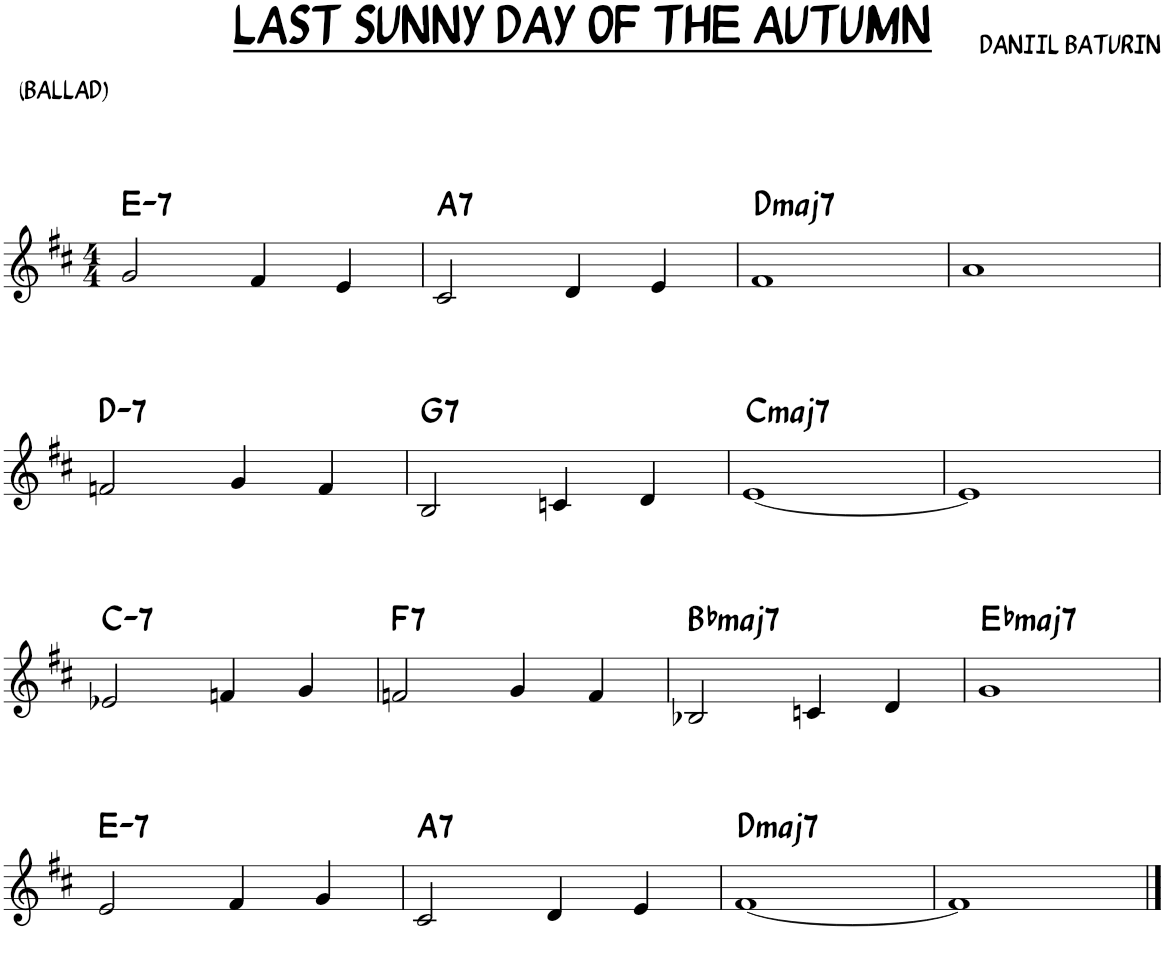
**kern	**harte
*part1	*part1
*staff1	*
*I"Piano	*
*I'Pno.	*
*clefG2	*
*k[f#c#]	*
*M4/4	*
=1	=1
!LO:TX:a:t=(BALLAD)	!LO:H:kt=7
2g/	E:min7
4f#/	.
4e/	.
=2	=2
!	!LO:H:kt=7
2c#/	A:7
4d/	.
4e/	.
=3	=3
!	!LO:H:kt=maj7
1f#	D:maj7
=4	=4
1a	.
!!LO:LB:g=z
=5	=5
!	!LO:H:kt=7
2fn/	D:min7
4g/	.
4f/	.
=6	=6
!	!LO:H:kt=7
2B/	G:7
4cn/	.
4d/	.
=7	=7
!	!LO:H:kt=maj7
[1e	C:maj7
=8	=8
1e]	.
!!LO:LB:g=z
=9	=9
!	!LO:H:kt=7
2e-X/	C:min7
4fn/	.
4g/	.
=10	=10
!	!LO:H:kt=7
2fn/	F:7
4g/	.
4f/	.
=11	=11
!	!LO:H:kt=maj7
2B-X/	Bb:maj7
4cn/	.
4d/	.
=12	=12
!	!LO:H:kt=maj7
1g	Eb:maj7
!!LO:LB:g=z
=13	=13
!	!LO:H:kt=7
2e/	E:min7
4f#/	.
4g/	.
=14	=14
!	!LO:H:kt=7
2c#/	A:7
4d/	.
4e/	.
=15	=15
!	!LO:H:kt=maj7
[1f#	D:maj7
=16	=16
1f#]	.
==	==
*-	*-
